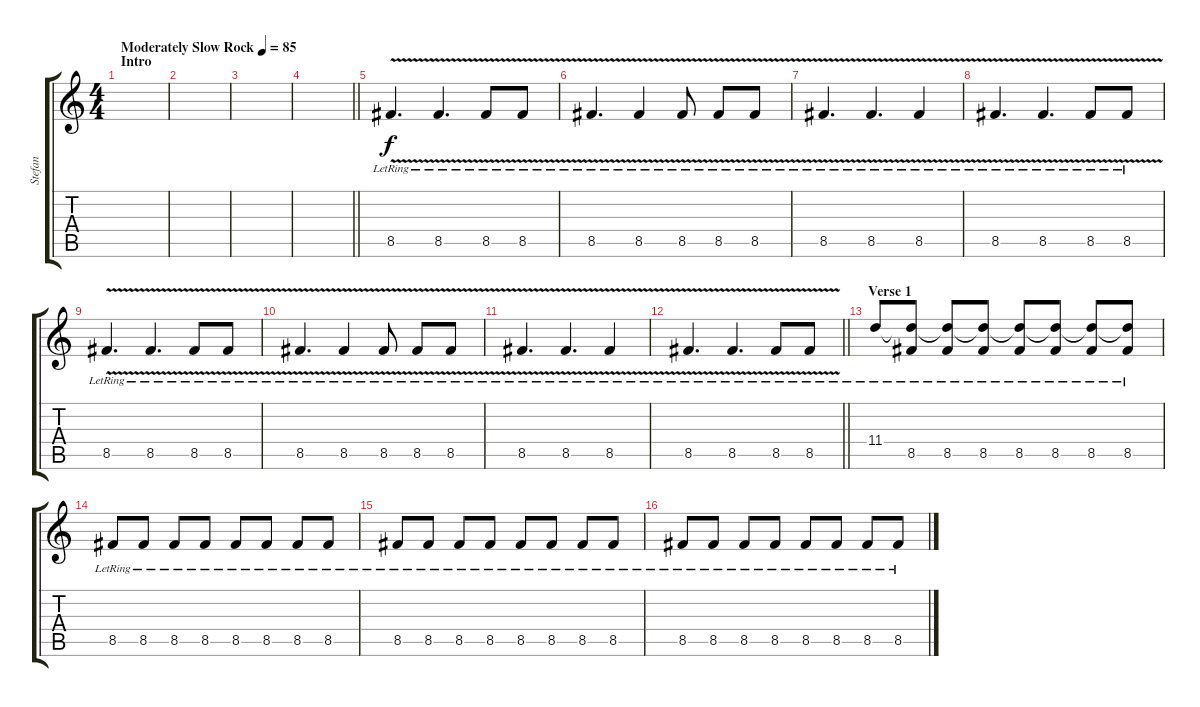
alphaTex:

\track ("Stefan" "Stefan") {instrument distortionguitar}
\staff {score tabs}
\tuning (C4 C4 Ab3 Eb3 Bb2 F2) {hide}
\ts (4 4)
\section ("" "Intro")
\tempo (85 "Moderately Slow Rock")
\clef g2
\ks c
|
|
|
\barLineRight lightlight
|
8.5{v lr}.4{d} 8.5{v lr}.4{d} 8.5{v lr}.8 8.5{v lr}.8 |
8.5{v lr}.4{d} 8.5{v lr}.4 8.5{v lr}.8 8.5{v lr}.8 8.5{v lr}.8 |
8.5{v lr}.4{d} 8.5{v lr}.4{d} 8.5{v lr}.4 |
8.5{v lr}.4{d} 8.5{v lr}.4{d} 8.5{v lr}.8 8.5{v lr}.8 |
8.5{v lr}.4{d} 8.5{v lr}.4{d} 8.5{v lr}.8 8.5{v lr}.8 |
8.5{v lr}.4{d} 8.5{v lr}.4 8.5{v lr}.8 8.5{v lr}.8 8.5{v lr}.8 |
8.5{v lr}.4{d} 8.5{v lr}.4{d} 8.5{v lr}.4 |
\barLineRight lightlight
8.5{v lr}.4{d} 8.5{v lr}.4{d} 8.5{v lr}.8 8.5{v lr}.8 |
\section ("" "Verse 1")
11.4{lr}.8{volume 3 instrument electricguitarjazz} (11.4{t} 8.5{lr}).8 (11.4{t} 8.5{lr}).8 (11.4{t} 8.5{lr}).8 (11.4{t} 8.5{lr}).8 (11.4{t} 8.5{lr}).8 (11.4{t} 8.5{lr}).8 (11.4{t} 8.5{lr}).8 |
8.5{lr}.8 8.5{lr}.8 8.5{lr}.8 8.5{lr}.8 8.5{lr}.8 8.5{lr}.8 8.5{lr}.8 8.5{lr}.8 |
8.5{lr}.8 8.5{lr}.8 8.5{lr}.8 8.5{lr}.8 8.5{lr}.8 8.5{lr}.8 8.5{lr}.8 8.5{lr}.8 |
8.5{lr}.8 8.5{lr}.8 8.5{lr}.8 8.5{lr}.8 8.5{lr}.8 8.5{lr}.8 8.5{lr}.8 8.5{lr}.8
